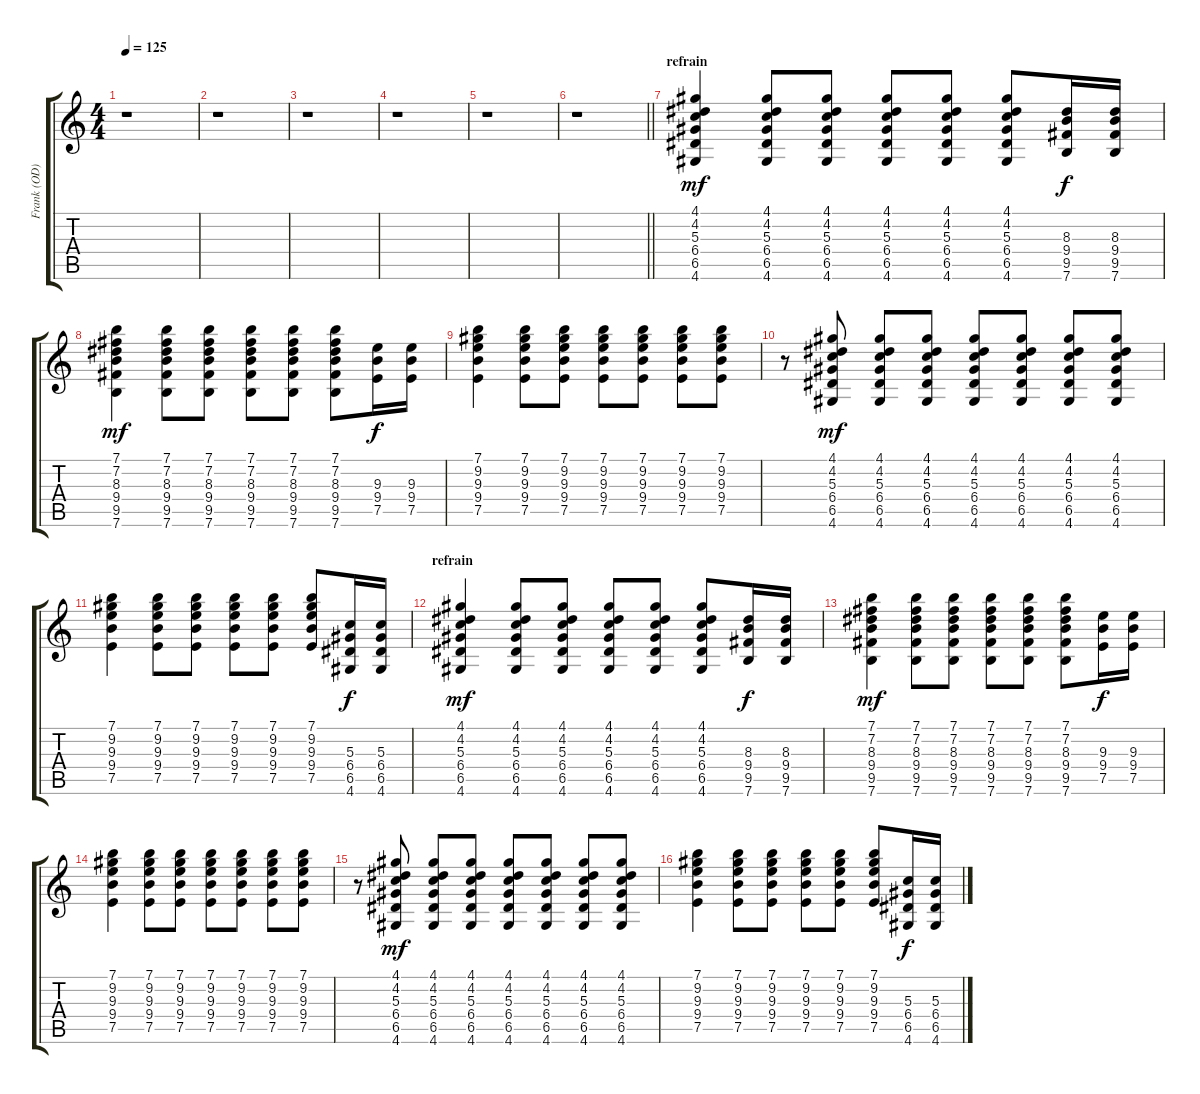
\track ("Frank (OD)" "Frank (OD)") {instrument electricguitarclean}
\staff {score tabs}
\tuning (E4 B3 G3 D3 A2 E2) {hide}
\ts (4 4)
\tempo 125
\clef g2
\ks c
r.1{dy mf} |
r.1 |
r.1 |
r.1 |
r.1 |
\barLineRight lightlight
r.1 |
\section ("" "refrain")
(4.1 4.2 5.3 6.4 6.5 4.6).4 (4.1 4.2 5.3 6.4 6.5 4.6).8 (4.1 4.2 5.3 6.4 6.5 4.6).8 (4.1 4.2 5.3 6.4 6.5 4.6).8 (4.1 4.2 5.3 6.4 6.5 4.6).8 (4.1 4.2 5.3 6.4 6.5 4.6).8 (8.3 9.4 9.5 7.6).16{dy f} (8.3 9.4 9.5 7.6).16 |
(7.1 7.2 8.3 9.4 9.5 7.6).4{dy mf} (7.1 7.2 8.3 9.4 9.5 7.6).8 (7.1 7.2 8.3 9.4 9.5 7.6).8 (7.1 7.2 8.3 9.4 9.5 7.6).8 (7.1 7.2 8.3 9.4 9.5 7.6).8 (7.1 7.2 8.3 9.4 9.5 7.6).8 (9.3 9.4 7.5).16{dy f} (9.3 9.4 7.5).16 |
(7.1 9.2 9.3 9.4 7.5).4 (7.1 9.2 9.3 9.4 7.5).8 (7.1 9.2 9.3 9.4 7.5).8 (7.1 9.2 9.3 9.4 7.5).8 (7.1 9.2 9.3 9.4 7.5).8 (7.1 9.2 9.3 9.4 7.5).8 (7.1 9.2 9.3 9.4 7.5).8 |
r.8 (4.1 4.2 5.3 6.4 6.5 4.6).8{dy mf} (4.1 4.2 5.3 6.4 6.5 4.6).8 (4.1 4.2 5.3 6.4 6.5 4.6).8 (4.1 4.2 5.3 6.4 6.5 4.6).8 (4.1 4.2 5.3 6.4 6.5 4.6).8 (4.1 4.2 5.3 6.4 6.5 4.6).8 (4.1 4.2 5.3 6.4 6.5 4.6).8 |
(7.1 9.2 9.3 9.4 7.5).4 (7.1 9.2 9.3 9.4 7.5).8 (7.1 9.2 9.3 9.4 7.5).8 (7.1 9.2 9.3 9.4 7.5).8 (7.1 9.2 9.3 9.4 7.5).8 (7.1 9.2 9.3 9.4 7.5).8 (5.3 6.4 6.5 4.6).16{dy f} (5.3 6.4 6.5 4.6).16 |
\section ("" "refrain")
(4.1 4.2 5.3 6.4 6.5 4.6).4{dy mf} (4.1 4.2 5.3 6.4 6.5 4.6).8 (4.1 4.2 5.3 6.4 6.5 4.6).8 (4.1 4.2 5.3 6.4 6.5 4.6).8 (4.1 4.2 5.3 6.4 6.5 4.6).8 (4.1 4.2 5.3 6.4 6.5 4.6).8 (8.3 9.4 9.5 7.6).16{dy f} (8.3 9.4 9.5 7.6).16 |
(7.1 7.2 8.3 9.4 9.5 7.6).4{dy mf} (7.1 7.2 8.3 9.4 9.5 7.6).8 (7.1 7.2 8.3 9.4 9.5 7.6).8 (7.1 7.2 8.3 9.4 9.5 7.6).8 (7.1 7.2 8.3 9.4 9.5 7.6).8 (7.1 7.2 8.3 9.4 9.5 7.6).8 (9.3 9.4 7.5).16{dy f} (9.3 9.4 7.5).16 |
(7.1 9.2 9.3 9.4 7.5).4 (7.1 9.2 9.3 9.4 7.5).8 (7.1 9.2 9.3 9.4 7.5).8 (7.1 9.2 9.3 9.4 7.5).8 (7.1 9.2 9.3 9.4 7.5).8 (7.1 9.2 9.3 9.4 7.5).8 (7.1 9.2 9.3 9.4 7.5).8 |
r.8 (4.1 4.2 5.3 6.4 6.5 4.6).8{dy mf} (4.1 4.2 5.3 6.4 6.5 4.6).8 (4.1 4.2 5.3 6.4 6.5 4.6).8 (4.1 4.2 5.3 6.4 6.5 4.6).8 (4.1 4.2 5.3 6.4 6.5 4.6).8 (4.1 4.2 5.3 6.4 6.5 4.6).8 (4.1 4.2 5.3 6.4 6.5 4.6).8 |
(7.1 9.2 9.3 9.4 7.5).4 (7.1 9.2 9.3 9.4 7.5).8 (7.1 9.2 9.3 9.4 7.5).8 (7.1 9.2 9.3 9.4 7.5).8 (7.1 9.2 9.3 9.4 7.5).8 (7.1 9.2 9.3 9.4 7.5).8 (5.3 6.4 6.5 4.6).16{dy f} (5.3 6.4 6.5 4.6).16
